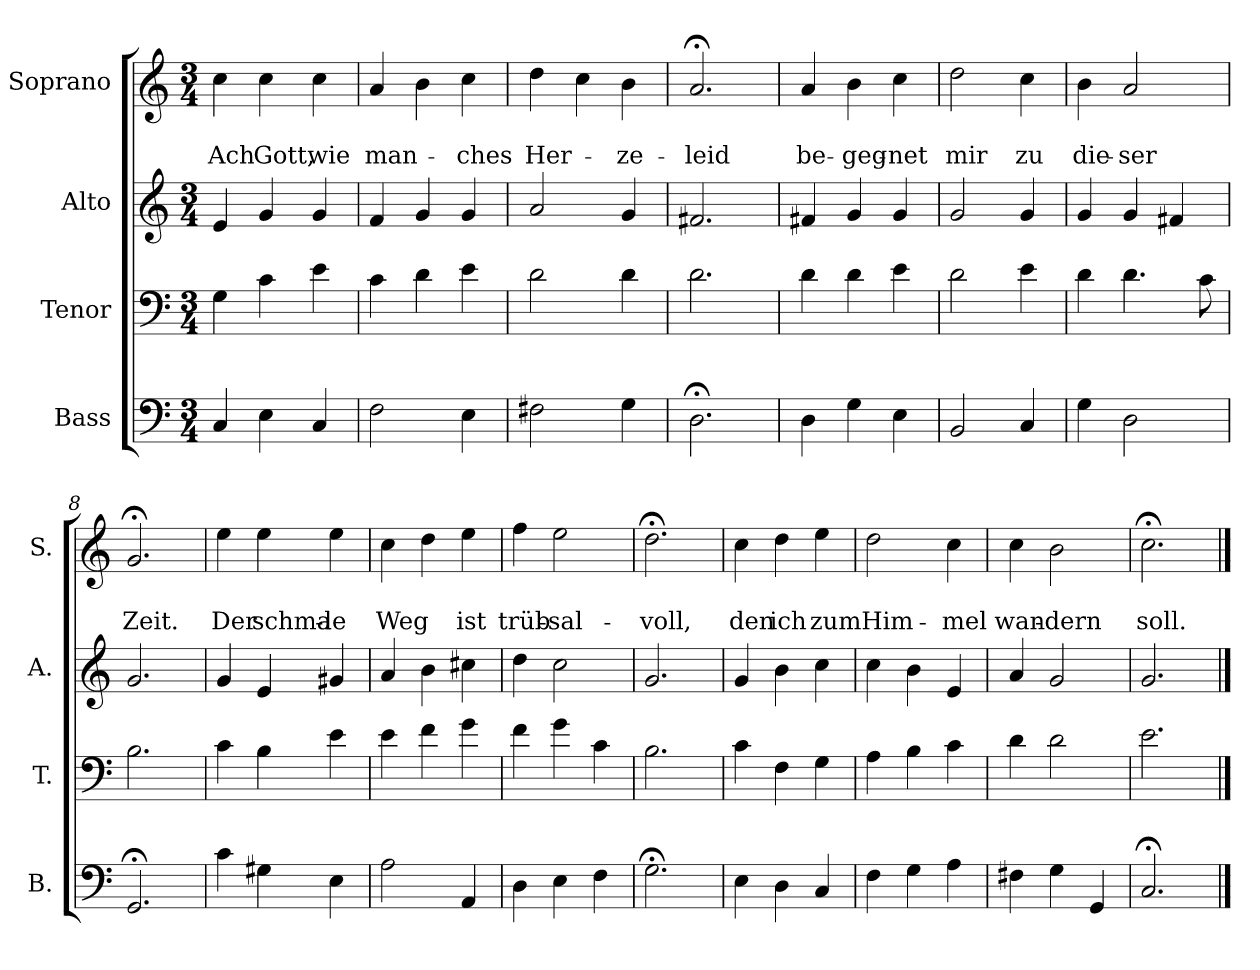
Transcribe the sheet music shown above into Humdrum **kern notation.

**kern	**kern	**kern	**kern	**text	**text
*part4	*part3	*part2	*part1	*part1	*part1
*staff4	*staff3	*staff2	*staff1	*staff1	*staff1
*I"Bass	*I"Tenor	*I"Alto	*I"Soprano	*	*
*I'B.	*I'T.	*I'A.	*I'S.	*	*
*clefF4	*clefF4	*clefG2	*clefG2	*	*
*k[]	*k[]	*k[]	*k[]	*	*
*C:	*C:	*C:	*C:	*	*
*M3/4	*M3/4	*M3/4	*M3/4	*	*
=1	=1	=1	=1	=1	=1
4C/	4G\	4e/	4cc\	.	Ach
4E\	4c\	4g/	4cc\	.	Gott,
4C/	4e\	4g/	4cc\	.	wie
=2	=2	=2	=2	=2	=2
2F\	4c\	4f/	4a/	.	man-
.	4d\	4g/	4b\	.	.
4E\	4e\	4g/	4cc\	.	-ches
=3	=3	=3	=3	=3	=3
2F#X\	2d\	2a/	4dd\	.	Her-
.	.	.	4cc\	.	.
4G\	4d\	4g/	4b\	.	-ze-
=4	=4	=4	=4	=4	=4
2.D;<\	2.d\	2.f#X/	2.a;</	.	-leid
=5	=5	=5	=5	=5	=5
4D\	4d\	4f#X/	4a/	.	be-
4G\	4d\	4g/	4b\	.	-geg-
4E\	4e\	4g/	4cc\	.	-net
=6	=6	=6	=6	=6	=6
2BB/	2d\	2g/	2dd\	.	mir
4C/	4e\	4g/	4cc\	.	zu
=7	=7	=7	=7	=7	=7
4G\	4d\	4g/	4b\	.	die-
2D\	4.d\	4g/	2a/	.	-ser
.	.	4f#X/	.	.	.
.	8c\	.	.	.	.
=8	=8	=8	=8	=8	=8
2.GG;</	2.B\	2.g/	2.g;</	.	Zeit.
!!LO:LB:g=z
=9	=9	=9	=9	=9	=9
4c\	4c\	4g/	4ee\	.	Der
4G#X\	4B\	4e/	4ee\	.	schma-
4E\	4e\	4g#X/	4ee\	.	-le
=10	=10	=10	=10	=10	=10
2A\	4e\	4a/	4cc\	.	Weg
.	4f\	4b\	4dd\	.	.
4AA/	4g\	4cc#X\	4ee\	.	ist
=11	=11	=11	=11	=11	=11
4D\	4f\	4dd\	4ff\	.	trüb-
4E\	4g\	2cc\	2ee\	.	-sal-
4F\	4c\	.	.	.	.
=12	=12	=12	=12	=12	=12
2.G;<\	2.B\	2.g/	2.dd;<\	.	-voll,
=13	=13	=13	=13	=13	=13
4E\	4c\	4g/	4cc\	.	den
4D\	4F\	4b\	4dd\	.	ich
4C/	4G\	4cc\	4ee\	.	zum
=14	=14	=14	=14	=14	=14
4F\	4A\	4cc\	2dd\	.	Him-
4G\	4B\	4b\	.	.	.
4A\	4c\	4e/	4cc\	.	-mel
=15	=15	=15	=15	=15	=15
4F#X\	4d\	4a/	4cc\	.	wan-
4G\	2d\	2g/	2b\	.	-dern
4GG/	.	.	.	.	.
=16	=16	=16	=16	=16	=16
2.C;</	2.e\	2.g/	2.cc;<\	.	soll.
==	==	==	==	==	==
*-	*-	*-	*-	*-	*-
